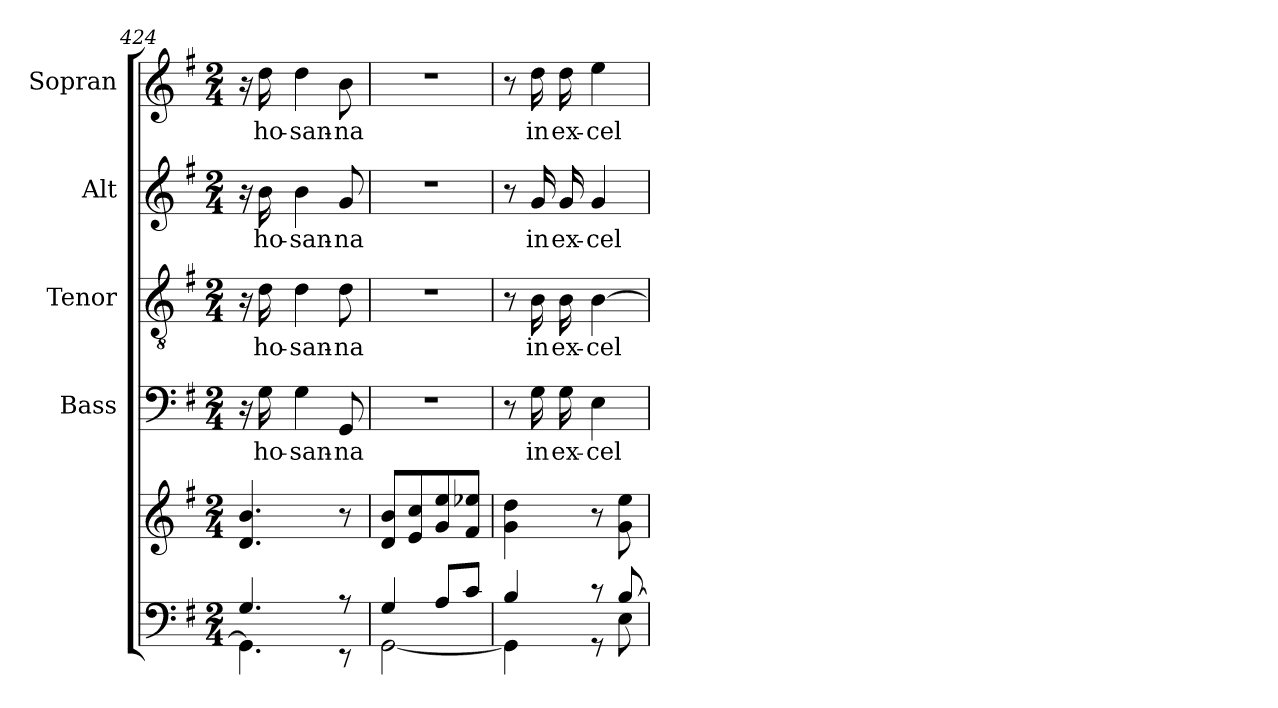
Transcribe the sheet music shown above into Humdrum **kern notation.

**kern	**kern	**kern	**text	**kern	**text	**kern	**text	**kern	**text
*part5	*part5	*part4	*part4	*part3	*part3	*part2	*part2	*part1	*part1
*staff6	*staff5	*staff4	*staff4	*staff3	*staff3	*staff2	*staff2	*staff1	*staff1
*	*	*I"Bass	*	*I"Tenor	*	*I"Alt	*	*I"Sopran	*
*	*	*I'B.	*	*I'T.	*	*I'A.	*	*I'S.	*
*clefF4	*clefG2	*clefF4	*	*clefGv2	*	*clefG2	*	*clefG2	*
*k[f#]	*k[f#]	*k[f#]	*	*k[f#]	*	*k[f#]	*	*k[f#]	*
*G:	*G:	*G:	*	*G:	*	*G:	*	*G:	*
*M2/4	*M2/4	*M2/4	*	*M2/4	*	*M2/4	*	*M2/4	*
=424	=424	=424	=424	=424	=424	=424	=424	=424	=424
*^	*	*	*	*	*	*	*	*	*
4.G/	4.GG\]	4.d/ 4.b/	16r	.	16r	.	16r	.	16r	.
!	!	!	!	!LO:LY:b	!	!LO:LY:b	!	!LO:LY:b	!	!LO:LY:b
.	.	.	16G\	ho-	16d\	ho-	16b\	ho-	16dd\	ho-
!	!	!	!	!LO:LY:b	!	!LO:LY:b	!	!LO:LY:b	!	!LO:LY:b
.	.	.	4G\	-san-	4d\	-san-	4b\	-san-	4dd\	-san-
!	!	!	!	!LO:LY:b	!	!LO:LY:b	!	!LO:LY:b	!	!LO:LY:b
8r	8r	8r	8GG/	-na	8d\	-na	8g/	-na	8b\	-na
=425	=425	=425	=425	=425	=425	=425	=425	=425	=425	=425
4G/	[<2GG\	8d/ 8b/L	2r	.	2r	.	2r	.	2r	.
.	.	8e/ 8cc/	.	.	.	.	.	.	.	.
8A/L	.	8g/ 8ee/	.	.	.	.	.	.	.	.
8c/J	.	8f#/ 8ee-X/J	.	.	.	.	.	.	.	.
=426	=426	=426	=426	=426	=426	=426	=426	=426	=426	=426
4B/	4GG\]	4g\ 4dd\	8r	.	8r	.	8r	.	8r	.
!	!	!	!	!LO:LY:b	!	!LO:LY:b	!	!LO:LY:b	!	!LO:LY:b
.	.	.	16G\	in	16B\	in	16g/	in	16dd\	in
!	!	!	!	!LO:LY:b	!	!LO:LY:b	!	!LO:LY:b	!	!LO:LY:b
.	.	.	16G\	ex-	16B\	ex-	16g/	ex-	16dd\	ex-
!	!	!	!	!LO:LY:b	!	!LO:LY:b	!	!LO:LY:b	!	!LO:LY:b
8r	8r	8r	4E\	-cel-	[4B\	-cel-	4g/	-cel-	4ee\	-cel-
[>8B/	8E\	8g\ 8ee\	.	.	.	.	.	.	.	.
*v	*v	*	*	*	*	*	*	*	*	*
=	=	=	=	=	=	=	=	=	=
*-	*-	*-	*-	*-	*-	*-	*-	*-	*-
